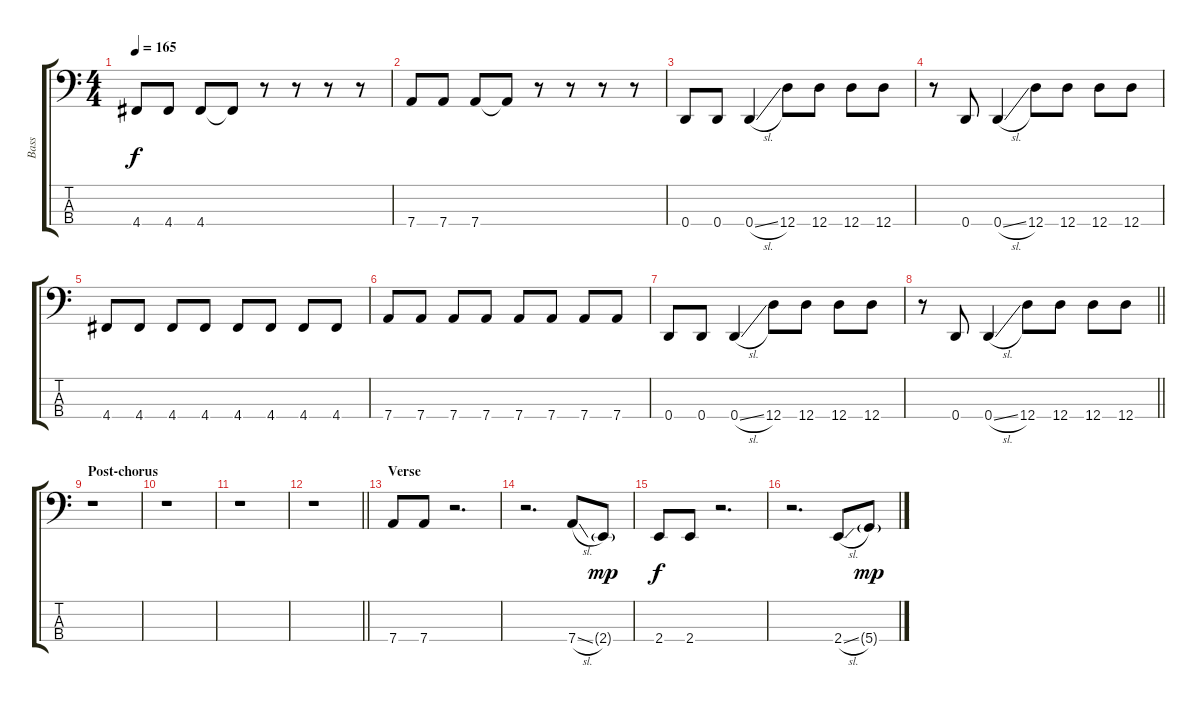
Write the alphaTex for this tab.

\track ("Bass" "Bass") {instrument electricbassfinger}
\staff {score tabs}
\tuning (G2 D2 A1 D1) {hide}
\ts (4 4)
\tempo 165
\clef f4
\ks c
4.4.8{dy f} 4.4.8 4.4.8 4.4{t}.8 r.8 r.8 r.8 r.8 |
7.4.8 7.4.8 7.4.8 7.4{t}.8 r.8 r.8 r.8 r.8 |
0.4.8 0.4.8 0.4{sl}.4 12.4.8 12.4.8 12.4.8 12.4.8 |
r.8 0.4.8 0.4{sl}.4 12.4.8 12.4.8 12.4.8 12.4.8 |
4.4.8 4.4.8 4.4.8 4.4.8 4.4.8 4.4.8 4.4.8 4.4.8 |
7.4.8 7.4.8 7.4.8 7.4.8 7.4.8 7.4.8 7.4.8 7.4.8 |
0.4.8 0.4.8 0.4{sl}.4 12.4.8 12.4.8 12.4.8 12.4.8 |
\barLineRight lightlight
r.8 0.4.8 0.4{sl}.4 12.4.8 12.4.8 12.4.8 12.4.8 |
\section ("" "Post-chorus")
r.1 |
r.1 |
r.1 |
\barLineRight lightlight
r.1 |
\section ("" "Verse")
7.4.8 7.4.8 r.2{d} |
r.2{d} 7.4{sl}.8 2.4{g}.8{dy mp} |
2.4.8{dy f} 2.4.8 r.2{d} |
r.2{d} 2.4{sl}.8 5.4{g}.8{dy mp}
